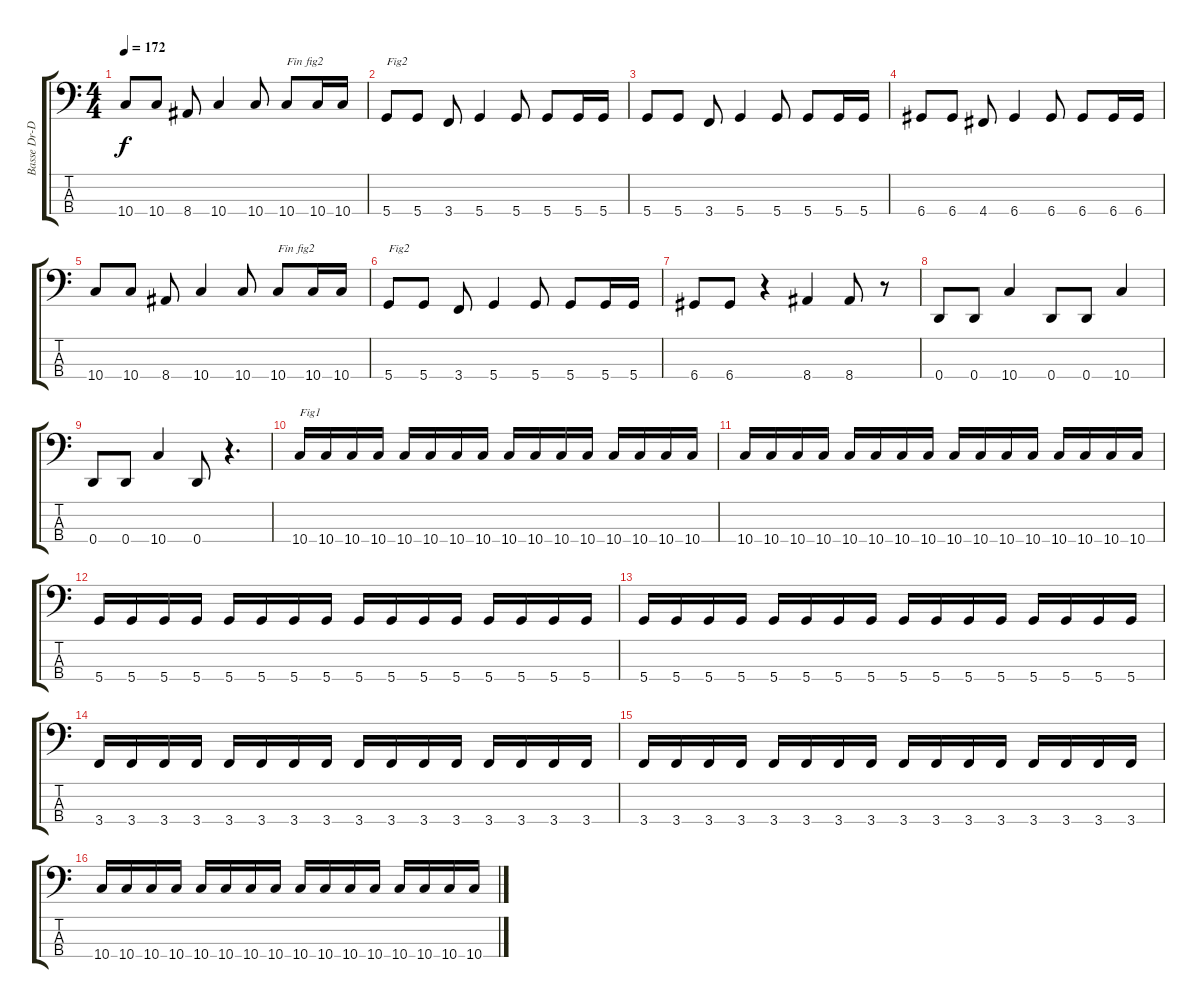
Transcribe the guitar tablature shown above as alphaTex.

\track ("Basse Dr-D" "Basse Dr-D") {instrument electricbasspick}
\staff {score tabs}
\tuning (G2 D2 A1 D1) {hide}
\ts (4 4)
\tempo 172
\clef f4
\ks c
10.4.8{dy f} 10.4.8 8.4.8 10.4.4 10.4.8 10.4.8{txt "Fin fig2"} 10.4.16 10.4.16 |
5.4.8{txt "Fig2"} 5.4.8 3.4.8 5.4.4 5.4.8 5.4.8 5.4.16 5.4.16 |
5.4.8 5.4.8 3.4.8 5.4.4 5.4.8 5.4.8 5.4.16 5.4.16 |
6.4.8 6.4.8 4.4.8 6.4.4 6.4.8 6.4.8 6.4.16 6.4.16 |
10.4.8 10.4.8 8.4.8 10.4.4 10.4.8 10.4.8{txt "Fin fig2"} 10.4.16 10.4.16 |
5.4.8{txt "Fig2"} 5.4.8 3.4.8 5.4.4 5.4.8 5.4.8 5.4.16 5.4.16 |
6.4.8 6.4.8 r.4 8.4.4 8.4.8 r.8 |
0.4.8 0.4.8 10.4.4 0.4.8 0.4.8 10.4.4 |
0.4.8 0.4.8 10.4.4 0.4.8 r.4{d} |
10.4.16{txt "Fig1"} 10.4.16 10.4.16 10.4.16 10.4.16 10.4.16 10.4.16 10.4.16 10.4.16 10.4.16 10.4.16 10.4.16 10.4.16 10.4.16 10.4.16 10.4.16 |
10.4.16 10.4.16 10.4.16 10.4.16 10.4.16 10.4.16 10.4.16 10.4.16 10.4.16 10.4.16 10.4.16 10.4.16 10.4.16 10.4.16 10.4.16 10.4.16 |
5.4.16 5.4.16 5.4.16 5.4.16 5.4.16 5.4.16 5.4.16 5.4.16 5.4.16 5.4.16 5.4.16 5.4.16 5.4.16 5.4.16 5.4.16 5.4.16 |
5.4.16 5.4.16 5.4.16 5.4.16 5.4.16 5.4.16 5.4.16 5.4.16 5.4.16 5.4.16 5.4.16 5.4.16 5.4.16 5.4.16 5.4.16 5.4.16 |
3.4.16 3.4.16 3.4.16 3.4.16 3.4.16 3.4.16 3.4.16 3.4.16 3.4.16 3.4.16 3.4.16 3.4.16 3.4.16 3.4.16 3.4.16 3.4.16 |
3.4.16 3.4.16 3.4.16 3.4.16 3.4.16 3.4.16 3.4.16 3.4.16 3.4.16 3.4.16 3.4.16 3.4.16 3.4.16 3.4.16 3.4.16 3.4.16 |
10.4.16 10.4.16 10.4.16 10.4.16 10.4.16 10.4.16 10.4.16 10.4.16 10.4.16 10.4.16 10.4.16 10.4.16 10.4.16 10.4.16 10.4.16 10.4.16
